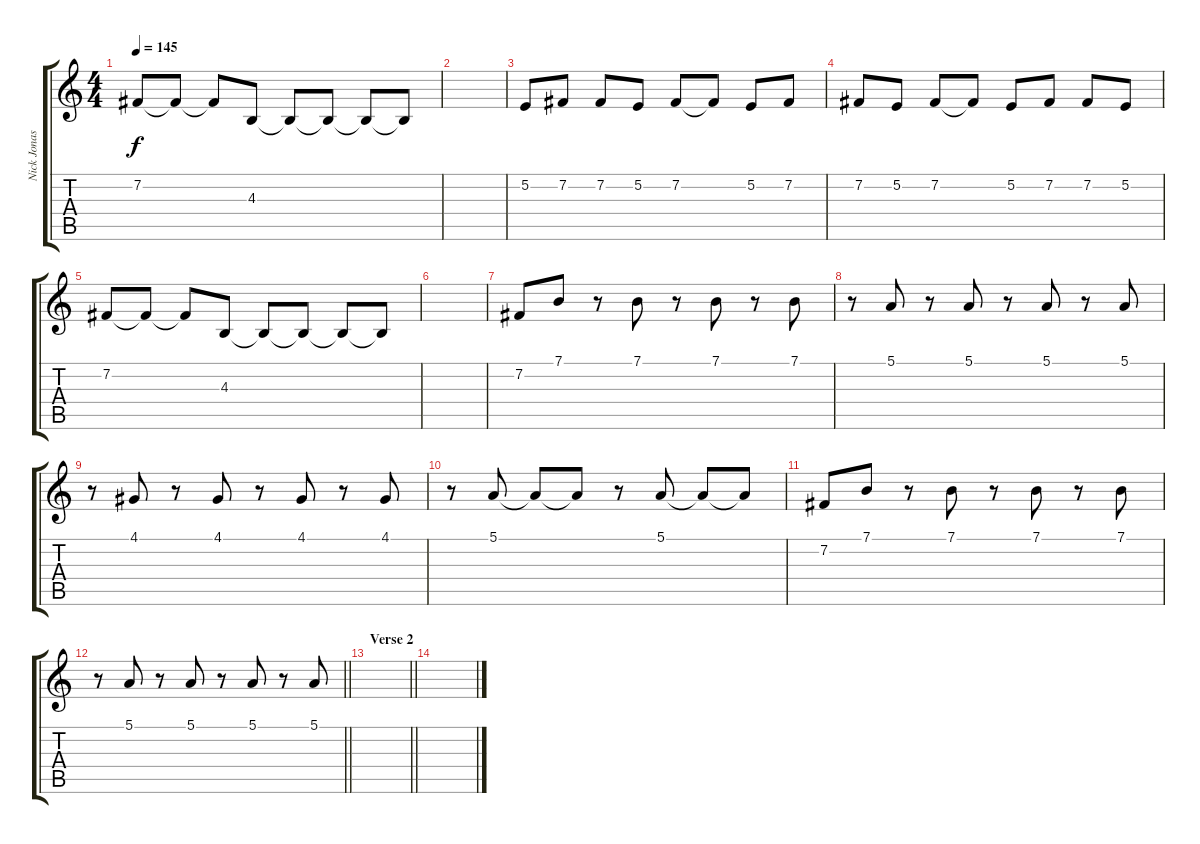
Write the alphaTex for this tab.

\track ("Nick Jonas" "Nick Jonas") {instrument altosax}
\staff {score tabs}
\tuning (E4 B3 G3 D3 A2 E2) {hide}
\ts (4 4)
\tempo 145
\clef g2
\ks c
7.2.8{dy f} 7.2{t}.8 7.2{t}.8 4.3.8 4.3{t}.8 4.3{t}.8 4.3{t}.8 4.3{t}.8 |
|
5.2.8 7.2.8 7.2.8 5.2.8 7.2.8 7.2{t}.8 5.2.8 7.2.8 |
7.2.8 5.2.8 7.2.8 7.2{t}.8 5.2.8 7.2.8 7.2.8 5.2.8 |
7.2.8 7.2{t}.8 7.2{t}.8 4.3.8 4.3{t}.8 4.3{t}.8 4.3{t}.8 4.3{t}.8 |
|
7.2.8 7.1.8 r.8 7.1.8 r.8 7.1.8 r.8 7.1.8 |
r.8 5.1.8 r.8 5.1.8 r.8 5.1.8 r.8 5.1.8 |
r.8 4.1.8 r.8 4.1.8 r.8 4.1.8 r.8 4.1.8 |
r.8 5.1.8 5.1{t}.8 5.1{t}.8 r.8 5.1.8 5.1{t}.8 5.1{t}.8 |
7.2.8 7.1.8 r.8 7.1.8 r.8 7.1.8 r.8 7.1.8 |
\barLineRight lightlight
r.8 5.1.8 r.8 5.1.8 r.8 5.1.8 r.8 5.1.8 |
\section ("" "Verse 2")
\barLineRight lightlight
|
\section ("" "")
